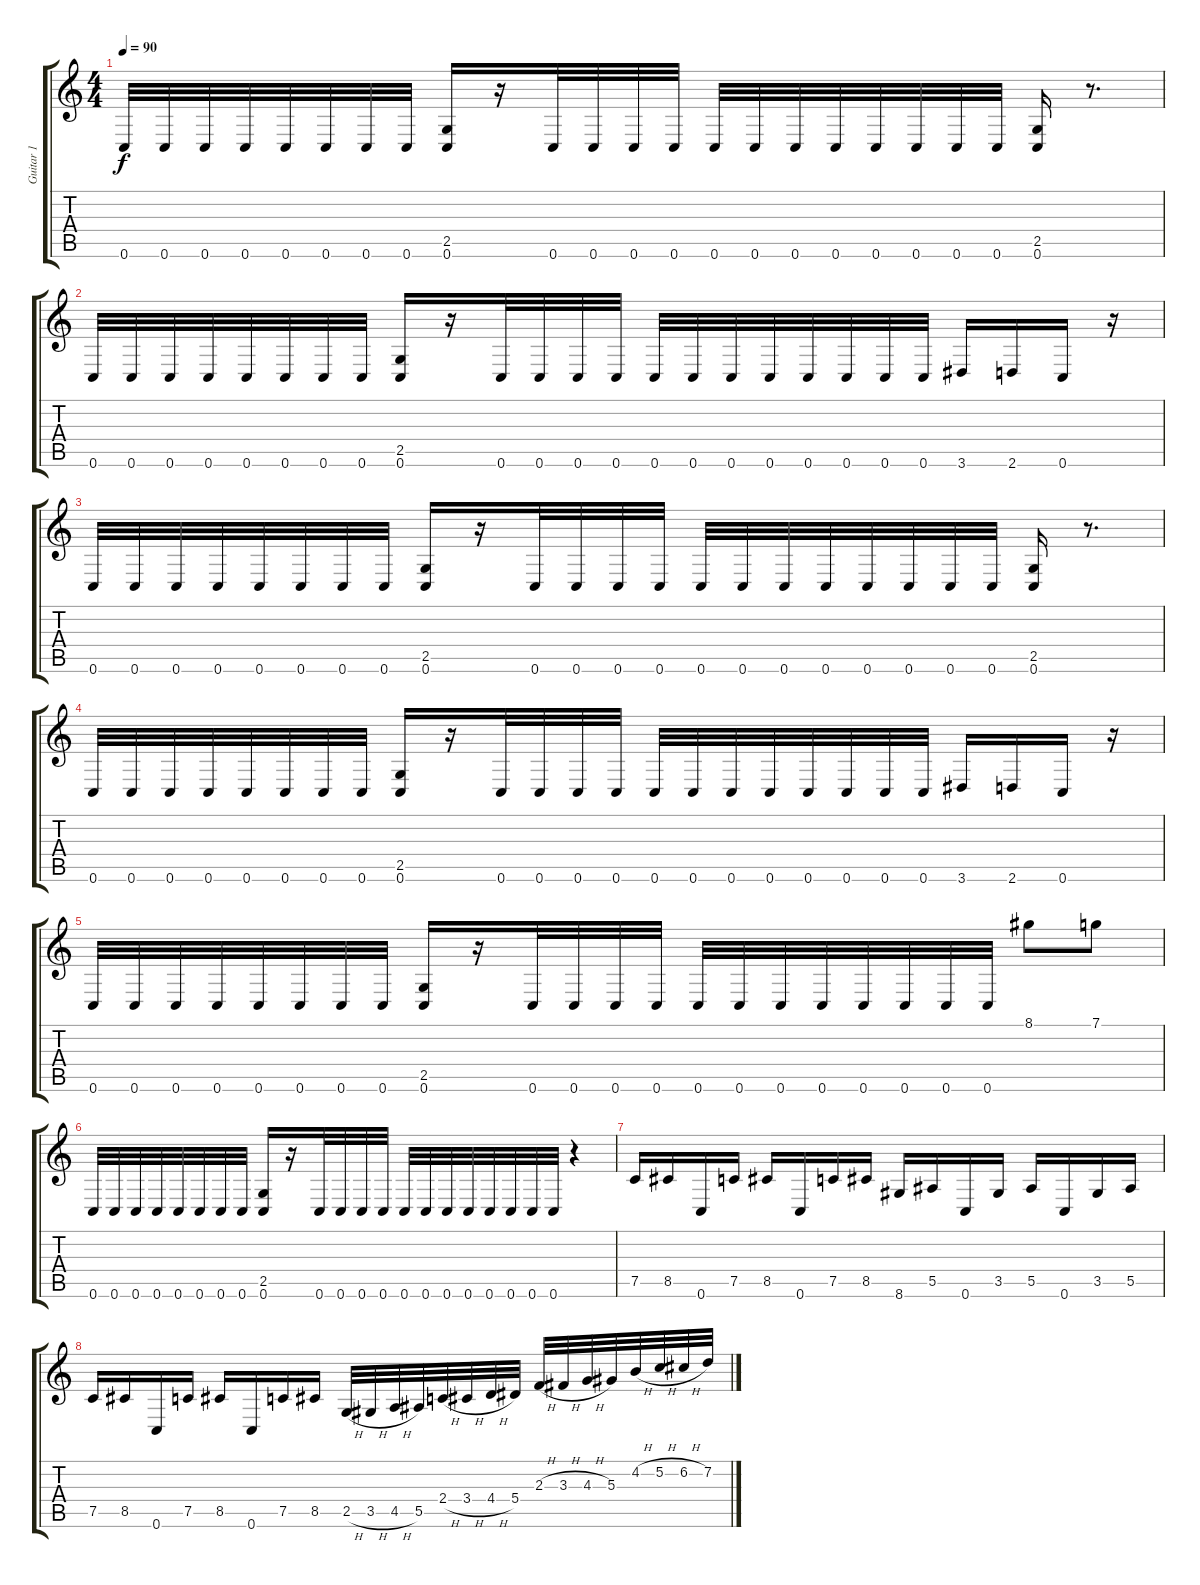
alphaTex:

\track ("Guitar 1" "Guitar 1") {instrument distortionguitar}
\staff {score tabs}
\tuning (C4 G3 Eb3 Bb2 F2 C2) {hide}
\ts (4 4)
\tempo 90
\clef g2
\ks c
0.6.32{dy f} 0.6.32 0.6.32 0.6.32 0.6.32 0.6.32 0.6.32 0.6.32 (2.5 0.6).16 r.16 0.6.32 0.6.32 0.6.32 0.6.32 0.6.32 0.6.32 0.6.32 0.6.32 0.6.32 0.6.32 0.6.32 0.6.32 (2.5 0.6).16 r.8{d} |
0.6.32 0.6.32 0.6.32 0.6.32 0.6.32 0.6.32 0.6.32 0.6.32 (2.5 0.6).16 r.16 0.6.32 0.6.32 0.6.32 0.6.32 0.6.32 0.6.32 0.6.32 0.6.32 0.6.32 0.6.32 0.6.32 0.6.32 3.6.16 2.6.16 0.6.16 r.16 |
0.6.32 0.6.32 0.6.32 0.6.32 0.6.32 0.6.32 0.6.32 0.6.32 (2.5 0.6).16 r.16 0.6.32 0.6.32 0.6.32 0.6.32 0.6.32 0.6.32 0.6.32 0.6.32 0.6.32 0.6.32 0.6.32 0.6.32 (2.5 0.6).16 r.8{d} |
0.6.32 0.6.32 0.6.32 0.6.32 0.6.32 0.6.32 0.6.32 0.6.32 (2.5 0.6).16 r.16 0.6.32 0.6.32 0.6.32 0.6.32 0.6.32 0.6.32 0.6.32 0.6.32 0.6.32 0.6.32 0.6.32 0.6.32 3.6.16 2.6.16 0.6.16 r.16 |
0.6.32 0.6.32 0.6.32 0.6.32 0.6.32 0.6.32 0.6.32 0.6.32 (2.5 0.6).16 r.16 0.6.32 0.6.32 0.6.32 0.6.32 0.6.32 0.6.32 0.6.32 0.6.32 0.6.32 0.6.32 0.6.32 0.6.32 8.1.8 7.1.8 |
0.6.32 0.6.32 0.6.32 0.6.32 0.6.32 0.6.32 0.6.32 0.6.32 (2.5 0.6).16 r.16 0.6.32 0.6.32 0.6.32 0.6.32 0.6.32 0.6.32 0.6.32 0.6.32 0.6.32 0.6.32 0.6.32 0.6.32 r.4 |
7.5.16 8.5.16 0.6.16 7.5.16 8.5.16 0.6.16 7.5.16 8.5.16 8.6.16 5.5.16 0.6.16 3.5.16 5.5.16 0.6.16 3.5.16 5.5.16 |
7.5.16 8.5.16 0.6.16 7.5.16 8.5.16 0.6.16 7.5.16 8.5.16 2.5{h}.32 3.5{h}.32 4.5{h}.32 5.5.32 2.4{h}.32 3.4{h}.32 4.4{h}.32 5.4.32 2.3{h}.32 3.3{h}.32 4.3{h}.32 5.3.32 4.2{h}.32 5.2{h}.32 6.2{h}.32 7.2.32
